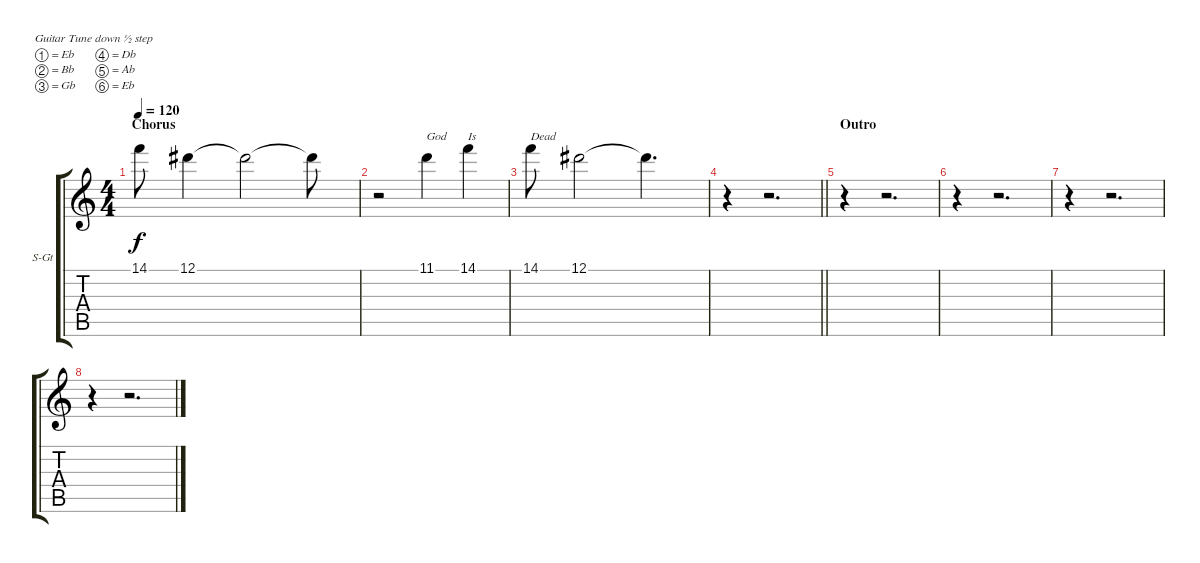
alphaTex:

\bracketExtendMode groupsimilarinstruments
\firstSystemTrackNameOrientation horizontal
\otherSystemsTrackNameOrientation horizontal
\track ("Ozzy" "S-Gt") {instrument harmonica}
\staff {score tabs}
\tuning (Eb4 Bb3 Gb3 Db3 Ab2 Eb2)
\displaytranspose 12
\ts (4 4)
\section ("" "Chorus")
\tempo 120
\clef g2
\ks c
14.1.8{dy f} 12.1.4 12.1{t}.2 12.1{t}.8 |
r.2 11.1.4{txt "God"} 14.1.4{txt "Is"} |
14.1.8{txt "Dead"} 12.1.2 12.1{t}.4{d} |
\barLineRight lightlight
r.4 r.2{d} |
\section ("" "Outro")
r.4 r.2{d} |
r.4 r.2{d} |
r.4 r.2{d} |
r.4 r.2{d}
